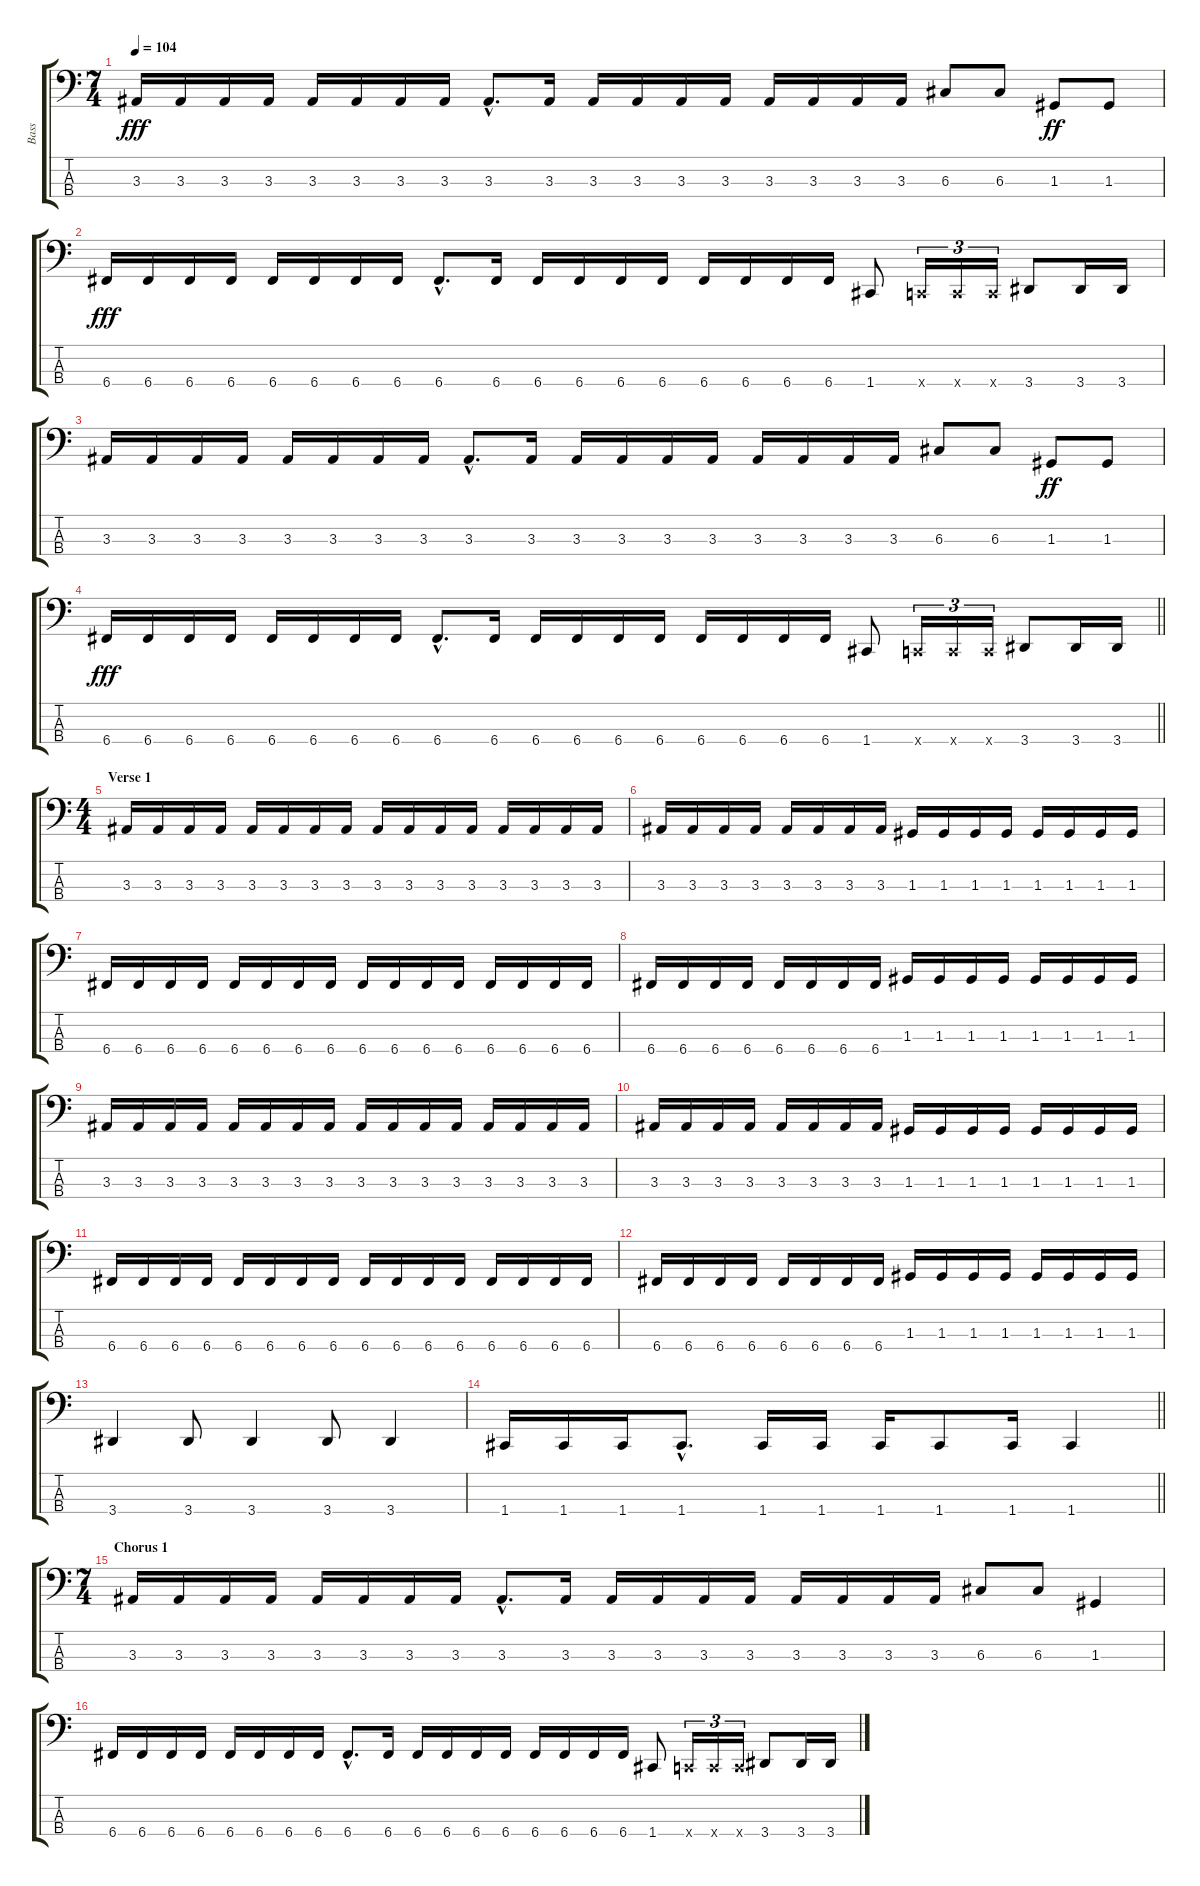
\track ("Bass" "Bass") {instrument electricbassfinger}
\staff {score tabs}
\tuning (F2 C2 G1 C1) {hide}
\ts (7 4)
\tempo 104
\clef f4
\ks c
3.3.16{dy fff instrument electricbassfinger} 3.3.16 3.3.16 3.3.16 3.3.16 3.3.16 3.3.16 3.3.16 3.3{hac}.8{d} 3.3.16 3.3.16 3.3.16 3.3.16 3.3.16 3.3.16 3.3.16 3.3.16 3.3.16 6.3.8 6.3.8 1.3.8{dy ff} 1.3.8 |
6.4.16{dy fff} 6.4.16 6.4.16 6.4.16 6.4.16 6.4.16 6.4.16 6.4.16 6.4{hac}.8{d} 6.4.16 6.4.16 6.4.16 6.4.16 6.4.16 6.4.16 6.4.16 6.4.16 6.4.16 1.4.8 0.4{x}.16{tu (3 2)} 0.4{x}.16{tu (3 2)} 0.4{x}.16{tu (3 2)} 3.4.8 3.4.16 3.4.16 |
3.3.16 3.3.16 3.3.16 3.3.16 3.3.16 3.3.16 3.3.16 3.3.16 3.3{hac}.8{d} 3.3.16 3.3.16 3.3.16 3.3.16 3.3.16 3.3.16 3.3.16 3.3.16 3.3.16 6.3.8 6.3.8 1.3.8{dy ff} 1.3.8 |
\barLineRight lightlight
6.4.16{dy fff} 6.4.16 6.4.16 6.4.16 6.4.16 6.4.16 6.4.16 6.4.16 6.4{hac}.8{d} 6.4.16 6.4.16 6.4.16 6.4.16 6.4.16 6.4.16 6.4.16 6.4.16 6.4.16 1.4.8 0.4{x}.16{tu (3 2)} 0.4{x}.16{tu (3 2)} 0.4{x}.16{tu (3 2)} 3.4.8 3.4.16 3.4.16 |
\ts (4 4)
\section ("" "Verse 1")
3.3.16 3.3.16 3.3.16 3.3.16 3.3.16 3.3.16 3.3.16 3.3.16 3.3.16 3.3.16 3.3.16 3.3.16 3.3.16 3.3.16 3.3.16 3.3.16 |
3.3.16 3.3.16 3.3.16 3.3.16 3.3.16 3.3.16 3.3.16 3.3.16 1.3.16 1.3.16 1.3.16 1.3.16 1.3.16 1.3.16 1.3.16 1.3.16 |
6.4.16 6.4.16 6.4.16 6.4.16 6.4.16 6.4.16 6.4.16 6.4.16 6.4.16 6.4.16 6.4.16 6.4.16 6.4.16 6.4.16 6.4.16 6.4.16 |
6.4.16 6.4.16 6.4.16 6.4.16 6.4.16 6.4.16 6.4.16 6.4.16 1.3.16 1.3.16 1.3.16 1.3.16 1.3.16 1.3.16 1.3.16 1.3.16 |
3.3.16 3.3.16 3.3.16 3.3.16 3.3.16 3.3.16 3.3.16 3.3.16 3.3.16 3.3.16 3.3.16 3.3.16 3.3.16 3.3.16 3.3.16 3.3.16 |
3.3.16 3.3.16 3.3.16 3.3.16 3.3.16 3.3.16 3.3.16 3.3.16 1.3.16 1.3.16 1.3.16 1.3.16 1.3.16 1.3.16 1.3.16 1.3.16 |
6.4.16 6.4.16 6.4.16 6.4.16 6.4.16 6.4.16 6.4.16 6.4.16 6.4.16 6.4.16 6.4.16 6.4.16 6.4.16 6.4.16 6.4.16 6.4.16 |
6.4.16 6.4.16 6.4.16 6.4.16 6.4.16 6.4.16 6.4.16 6.4.16 1.3.16 1.3.16 1.3.16 1.3.16 1.3.16 1.3.16 1.3.16 1.3.16 |
3.4.4 3.4.8 3.4.4 3.4.8 3.4.4 |
\barLineRight lightlight
1.4.16 1.4.16 1.4.16 1.4{hac}.8{d} 1.4.16 1.4.16 1.4.16 1.4.8 1.4.16 1.4.4 |
\ts (7 4)
\section ("" "Chorus 1")
3.3.16 3.3.16 3.3.16 3.3.16 3.3.16 3.3.16 3.3.16 3.3.16 3.3{hac}.8{d} 3.3.16 3.3.16 3.3.16 3.3.16 3.3.16 3.3.16 3.3.16 3.3.16 3.3.16 6.3.8 6.3.8 1.3.4 |
6.4.16 6.4.16 6.4.16 6.4.16 6.4.16 6.4.16 6.4.16 6.4.16 6.4{hac}.8{d} 6.4.16 6.4.16 6.4.16 6.4.16 6.4.16 6.4.16 6.4.16 6.4.16 6.4.16 1.4.8 0.4{x}.16{tu (3 2)} 0.4{x}.16{tu (3 2)} 0.4{x}.16{tu (3 2)} 3.4.8 3.4.16 3.4.16
